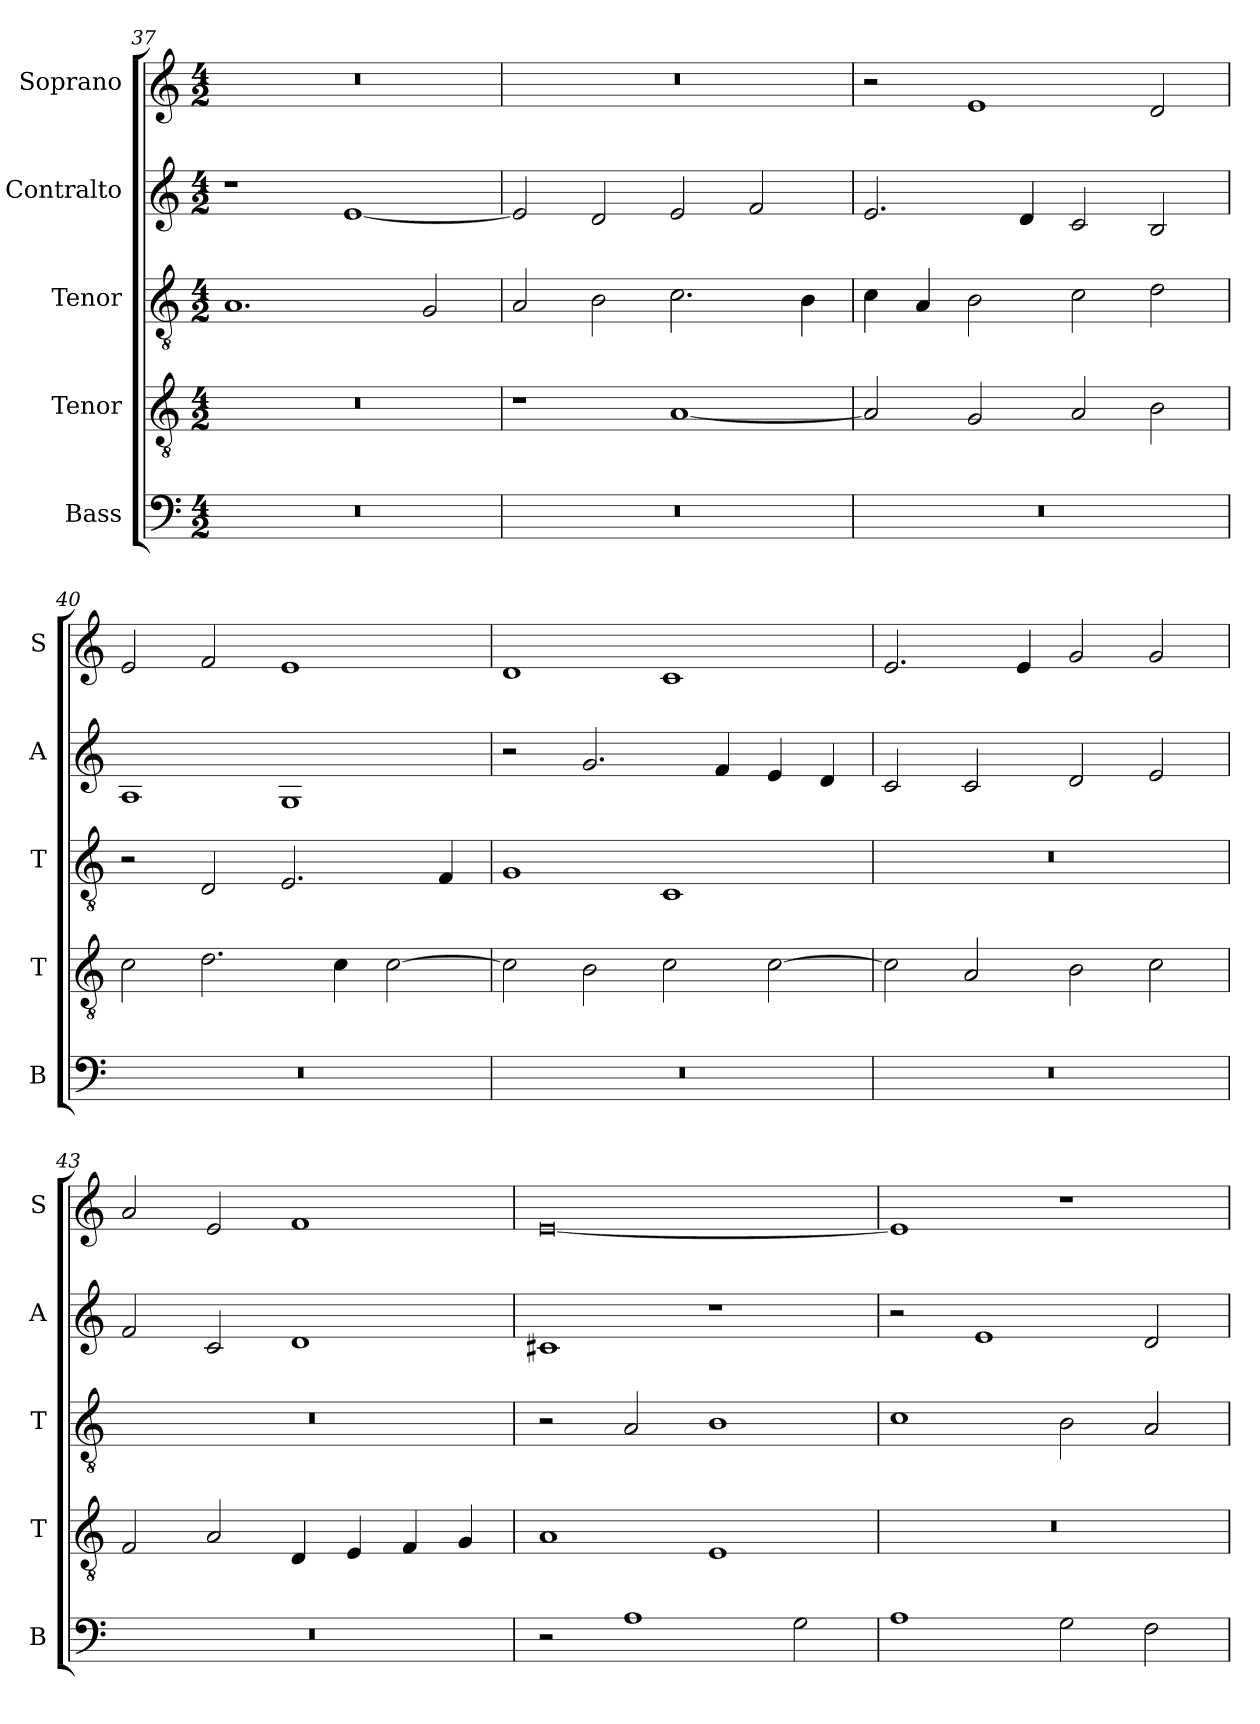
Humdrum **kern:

**kern	**kern	**kern	**kern	**kern
*part5	*part4	*part3	*part2	*part1
*staff5	*staff4	*staff3	*staff2	*staff1
*I"Bass	*I"Tenor	*I"Tenor	*I"Contralto	*I"Soprano
*I'B	*I'T	*I'T	*I'A	*I'S
*clefF4	*clefGv2	*clefGv2	*clefG2	*clefG2
*k[]	*k[]	*k[]	*k[]	*k[]
*E:phr	*E:phr	*E:phr	*E:phr	*E:phr
*M4/2	*M4/2	*M4/2	*M4/2	*M4/2
=37	=37	=37	=37	=37
0r	0r	1.A	1r	0r
.	.	.	[1e	.
.	.	2G	.	.
=38	=38	=38	=38	=38
0r	1r	2A	2e]	0r
.	.	2B	2d	.
.	[1A	2.c	2e	.
.	.	.	2f	.
.	.	4B	.	.
=39	=39	=39	=39	=39
0r	2A]	4c	2.e	2r
.	.	4A	.	.
.	2G	2B	.	1e
.	.	.	4d	.
.	2A	2c	2c	.
.	2B	2d	2B	2d
=40	=40	=40	=40	=40
0r	2c	2r	1A	2e
.	2.d	2D	.	2f
.	.	2.E	1G	1e
.	4c	.	.	.
.	[2c	.	.	.
.	.	4F	.	.
=41	=41	=41	=41	=41
0r	2c]	1G	2r	1d
.	2B	.	2.g	.
.	2c	1C	.	1c
.	.	.	4f	.
.	[2c	.	4e	.
.	.	.	4d	.
=42	=42	=42	=42	=42
0r	2c]	0r	2c	2.e
.	2A	.	2c	.
.	.	.	.	4e
.	2B	.	2d	2g
.	2c	.	2e	2g
=43	=43	=43	=43	=43
0r	2F	0r	2f	2a
.	2A	.	2c	2e
.	4D	.	1d	1f
.	4E	.	.	.
.	4F	.	.	.
.	4G	.	.	.
=44	=44	=44	=44	=44
2r	1A	2r	1c#X	[0e
1A	.	2A	.	.
.	1E	1B	1r	.
2G	.	.	.	.
=45	=45	=45	=45	=45
1A	0r	1c	2r	1e]
.	.	.	1e	.
2G	.	2B	.	1r
2F	.	2A	2d	.
=	=	=	=	=
*-	*-	*-	*-	*-
